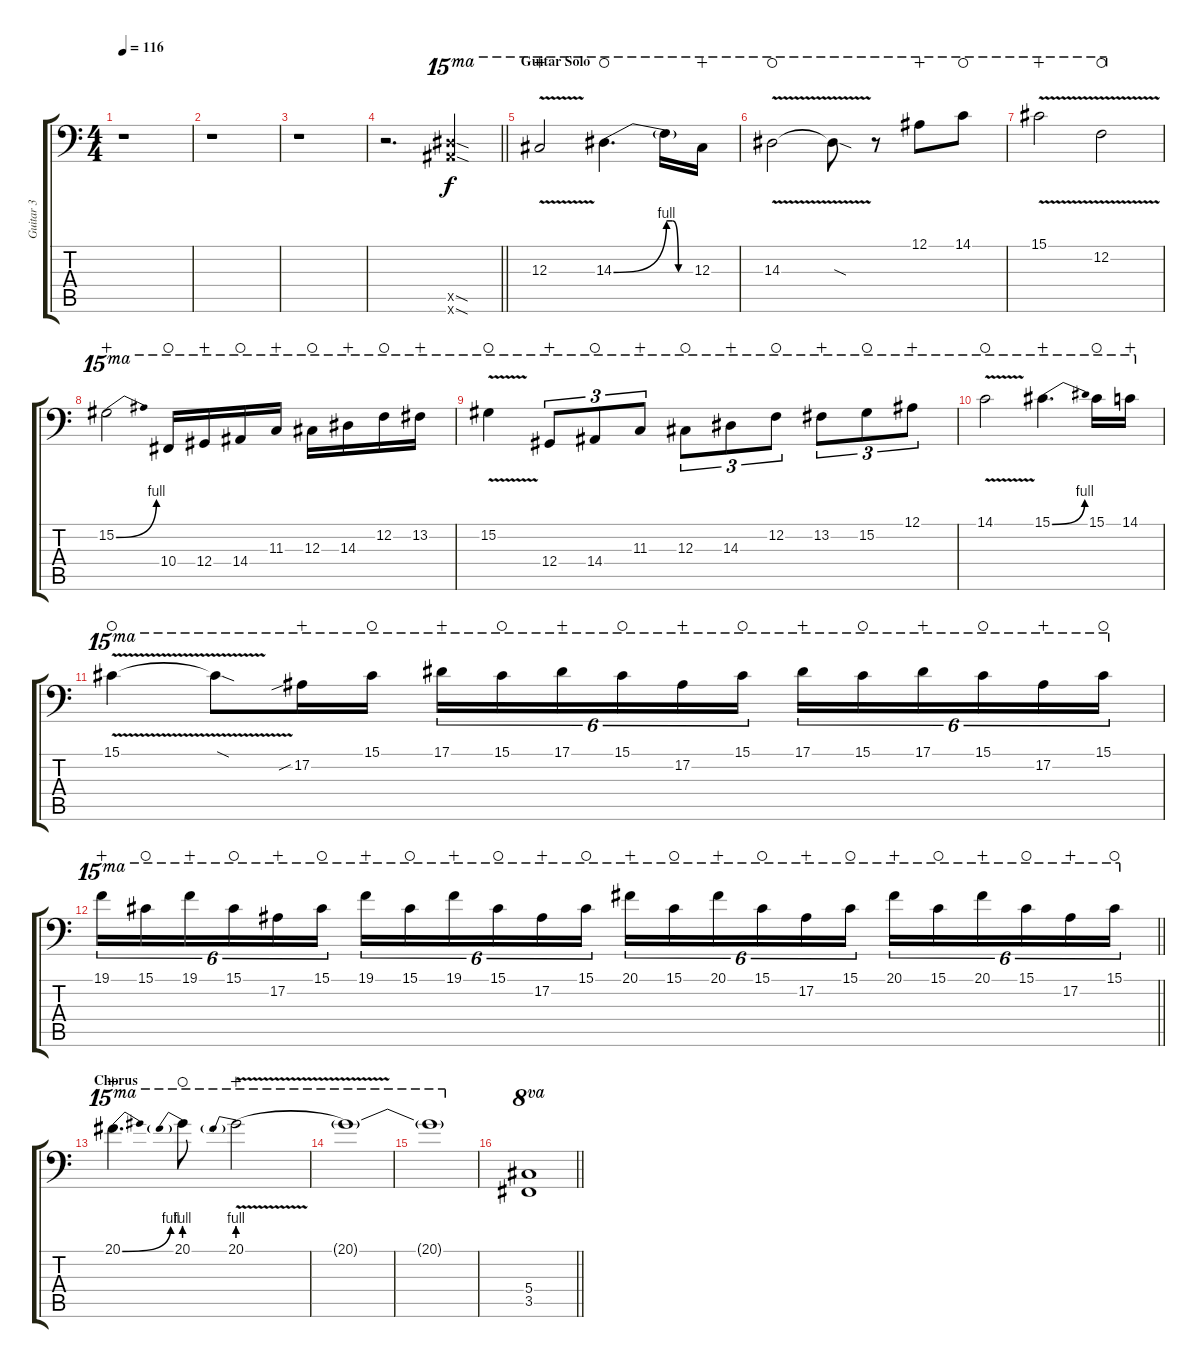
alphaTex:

\track ("Guitar 3" "Guitar 3") {instrument distortionguitar}
\staff {score tabs}
\tuning (Bb3 F3 Db3 Ab2 Eb2 Bb1) {hide}
\ts (4 4)
\tempo 116
\clef f4
\ks c
r.1{dy f} |
r.1 |
r.1 |
\barLineRight lightlight
r.2{d volume 16} (24.5{sod x} 24.6{sod x}).4{ot 15ma} |
\section ("" "Guitar Solo")
12.3{v}.2{ot 15ma volume 16 instrument overdrivenguitar wahc} 14.3{be (bend 0 0 60 4)}.4{d ot 15ma waho} 14.3{be (custom 0 4 15 4 30 0 60 0) t}.16{ot 15ma} 12.3.16{ot 15ma wahc} |
14.3{v}.2{ot 15ma waho} 14.3{sod t}.8{ot 15ma} r.8{ot 15ma} 12.1.8{ot 15ma wahc} 14.1.8{ot 15ma waho} |
15.1{v}.2{ot 15ma wahc} 12.2{v}.2{ot 15ma waho} |
15.2{be (bend 0 0 60 4)}.2{ot 15ma wahc} 10.4.16{ot 15ma waho} 12.4.16{ot 15ma wahc} 14.4.16{ot 15ma waho} 11.3.16{ot 15ma wahc} 12.3.16{ot 15ma waho} 14.3.16{ot 15ma wahc} 12.2.16{ot 15ma waho} 13.2.16{ot 15ma wahc} |
15.2{v}.4{ot 15ma waho} 12.4.8{tu (3 2) ot 15ma wahc} 14.4.8{tu (3 2) ot 15ma waho} 11.3.8{tu (3 2) ot 15ma wahc} 12.3.8{tu (3 2) ot 15ma waho} 14.3.8{tu (3 2) ot 15ma wahc} 12.2.8{tu (3 2) ot 15ma waho} 13.2.8{tu (3 2) ot 15ma wahc} 15.2.8{tu (3 2) ot 15ma waho} 12.1.8{tu (3 2) ot 15ma wahc} |
14.1{v}.2{ot 15ma waho} 15.1{be (bend 0 0 60 4)}.4{d ot 15ma wahc} 15.1.16{ot 15ma waho} 14.1.16{ot 15ma wahc} |
15.1{v}.4{ot 15ma waho} 15.1{sod t}.8{ot 15ma} 17.2{sib}.16{ot 15ma wahc} 15.1.16{ot 15ma waho} 17.1.16{tu (6 4) ot 15ma wahc} 15.1.16{tu (6 4) ot 15ma waho} 17.1.16{tu (6 4) ot 15ma wahc} 15.1.16{tu (6 4) ot 15ma waho} 17.2.16{tu (6 4) ot 15ma wahc} 15.1.16{tu (6 4) ot 15ma waho} 17.1.16{tu (6 4) ot 15ma wahc} 15.1.16{tu (6 4) ot 15ma waho} 17.1.16{tu (6 4) ot 15ma wahc} 15.1.16{tu (6 4) ot 15ma waho} 17.2.16{tu (6 4) ot 15ma wahc} 15.1.16{tu (6 4) ot 15ma waho} |
\barLineRight lightlight
19.1.16{tu (6 4) ot 15ma wahc} 15.1.16{tu (6 4) ot 15ma waho} 19.1.16{tu (6 4) ot 15ma wahc} 15.1.16{tu (6 4) ot 15ma waho} 17.2.16{tu (6 4) ot 15ma wahc} 15.1.16{tu (6 4) ot 15ma waho} 19.1.16{tu (6 4) ot 15ma wahc} 15.1.16{tu (6 4) ot 15ma waho} 19.1.16{tu (6 4) ot 15ma wahc} 15.1.16{tu (6 4) ot 15ma waho} 17.2.16{tu (6 4) ot 15ma wahc} 15.1.16{tu (6 4) ot 15ma waho} 20.1.16{tu (6 4) ot 15ma wahc} 15.1.16{tu (6 4) ot 15ma waho} 20.1.16{tu (6 4) ot 15ma wahc} 15.1.16{tu (6 4) ot 15ma waho} 17.2.16{tu (6 4) ot 15ma wahc} 15.1.16{tu (6 4) ot 15ma waho} 20.1.16{tu (6 4) ot 15ma wahc} 15.1.16{tu (6 4) ot 15ma waho} 20.1.16{tu (6 4) ot 15ma wahc} 15.1.16{tu (6 4) ot 15ma waho} 17.2.16{tu (6 4) ot 15ma wahc} 15.1.16{tu (6 4) ot 15ma waho} |
\section ("" "Chorus")
20.1{be (bend 0 0 60 4)}.4{d ot 15ma wahc} 20.1{be (prebend 0 4 60 4)}.8{ot 15ma waho} 20.1{be (prebend 0 4 60 4) v}.2{ot 15ma wahc} |
20.1{t}.1{ot 15ma} |
20.1{t}.1{ot 15ma} |
\barLineRight lightlight
(5.4 3.5).1{ot 8va volume 12}
